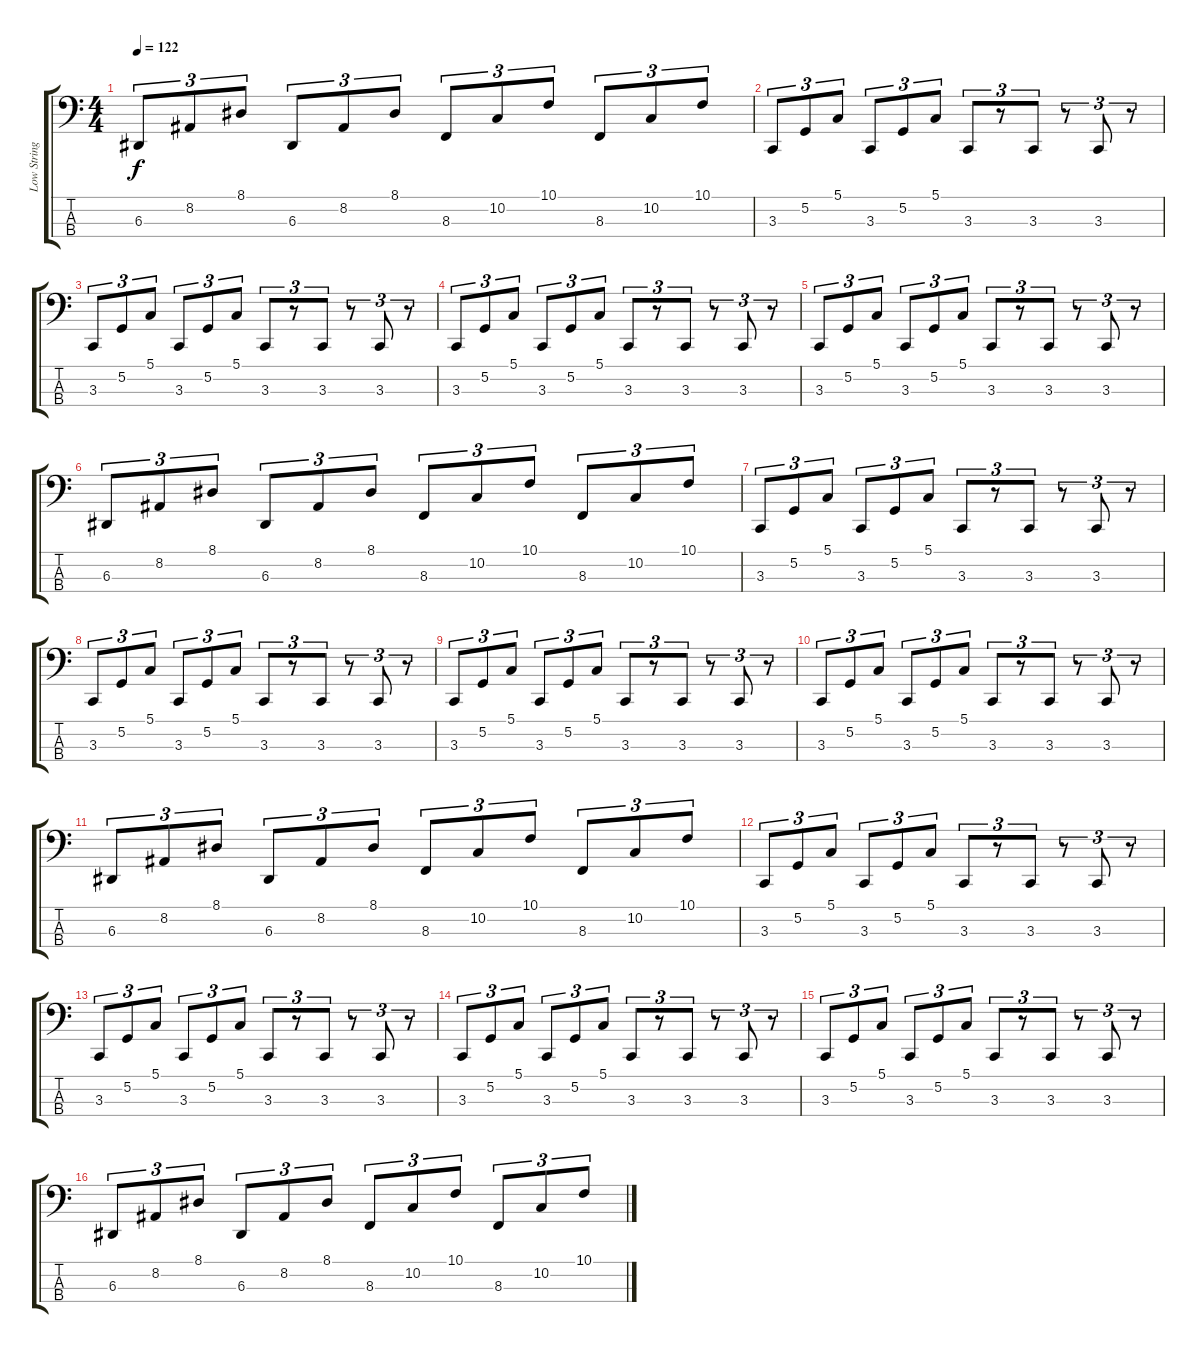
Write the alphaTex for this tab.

\track ("Low Strings (Bass Voice)" "Low String") {instrument synthstrings2}
\staff {score tabs}
\tuning (G2 D2 A1 E1) {hide}
\ts (4 4)
\tempo 122
\clef f4
\ks c
6.3.8{tu (3 2) dy f} 8.2.8{tu (3 2)} 8.1.8{tu (3 2)} 6.3.8{tu (3 2)} 8.2.8{tu (3 2)} 8.1.8{tu (3 2)} 8.3.8{tu (3 2)} 10.2.8{tu (3 2)} 10.1.8{tu (3 2)} 8.3.8{tu (3 2)} 10.2.8{tu (3 2)} 10.1.8{tu (3 2)} |
3.3.8{tu (3 2)} 5.2.8{tu (3 2)} 5.1.8{tu (3 2)} 3.3.8{tu (3 2)} 5.2.8{tu (3 2)} 5.1.8{tu (3 2)} 3.3.8{tu (3 2)} r.8{tu (3 2)} 3.3.8{tu (3 2)} r.8{tu (3 2)} 3.3.8{tu (3 2)} r.8{tu (3 2)} |
3.3.8{tu (3 2)} 5.2.8{tu (3 2)} 5.1.8{tu (3 2)} 3.3.8{tu (3 2)} 5.2.8{tu (3 2)} 5.1.8{tu (3 2)} 3.3.8{tu (3 2)} r.8{tu (3 2)} 3.3.8{tu (3 2)} r.8{tu (3 2)} 3.3.8{tu (3 2)} r.8{tu (3 2)} |
3.3.8{tu (3 2)} 5.2.8{tu (3 2)} 5.1.8{tu (3 2)} 3.3.8{tu (3 2)} 5.2.8{tu (3 2)} 5.1.8{tu (3 2)} 3.3.8{tu (3 2)} r.8{tu (3 2)} 3.3.8{tu (3 2)} r.8{tu (3 2)} 3.3.8{tu (3 2)} r.8{tu (3 2)} |
3.3.8{tu (3 2)} 5.2.8{tu (3 2)} 5.1.8{tu (3 2)} 3.3.8{tu (3 2)} 5.2.8{tu (3 2)} 5.1.8{tu (3 2)} 3.3.8{tu (3 2)} r.8{tu (3 2)} 3.3.8{tu (3 2)} r.8{tu (3 2)} 3.3.8{tu (3 2)} r.8{tu (3 2)} |
6.3.8{tu (3 2)} 8.2.8{tu (3 2)} 8.1.8{tu (3 2)} 6.3.8{tu (3 2)} 8.2.8{tu (3 2)} 8.1.8{tu (3 2)} 8.3.8{tu (3 2)} 10.2.8{tu (3 2)} 10.1.8{tu (3 2)} 8.3.8{tu (3 2)} 10.2.8{tu (3 2)} 10.1.8{tu (3 2)} |
3.3.8{tu (3 2)} 5.2.8{tu (3 2)} 5.1.8{tu (3 2)} 3.3.8{tu (3 2)} 5.2.8{tu (3 2)} 5.1.8{tu (3 2)} 3.3.8{tu (3 2)} r.8{tu (3 2)} 3.3.8{tu (3 2)} r.8{tu (3 2)} 3.3.8{tu (3 2)} r.8{tu (3 2)} |
3.3.8{tu (3 2)} 5.2.8{tu (3 2)} 5.1.8{tu (3 2)} 3.3.8{tu (3 2)} 5.2.8{tu (3 2)} 5.1.8{tu (3 2)} 3.3.8{tu (3 2)} r.8{tu (3 2)} 3.3.8{tu (3 2)} r.8{tu (3 2)} 3.3.8{tu (3 2)} r.8{tu (3 2)} |
3.3.8{tu (3 2)} 5.2.8{tu (3 2)} 5.1.8{tu (3 2)} 3.3.8{tu (3 2)} 5.2.8{tu (3 2)} 5.1.8{tu (3 2)} 3.3.8{tu (3 2)} r.8{tu (3 2)} 3.3.8{tu (3 2)} r.8{tu (3 2)} 3.3.8{tu (3 2)} r.8{tu (3 2)} |
3.3.8{tu (3 2)} 5.2.8{tu (3 2)} 5.1.8{tu (3 2)} 3.3.8{tu (3 2)} 5.2.8{tu (3 2)} 5.1.8{tu (3 2)} 3.3.8{tu (3 2)} r.8{tu (3 2)} 3.3.8{tu (3 2)} r.8{tu (3 2)} 3.3.8{tu (3 2)} r.8{tu (3 2)} |
6.3.8{tu (3 2)} 8.2.8{tu (3 2)} 8.1.8{tu (3 2)} 6.3.8{tu (3 2)} 8.2.8{tu (3 2)} 8.1.8{tu (3 2)} 8.3.8{tu (3 2)} 10.2.8{tu (3 2)} 10.1.8{tu (3 2)} 8.3.8{tu (3 2)} 10.2.8{tu (3 2)} 10.1.8{tu (3 2)} |
3.3.8{tu (3 2)} 5.2.8{tu (3 2)} 5.1.8{tu (3 2)} 3.3.8{tu (3 2)} 5.2.8{tu (3 2)} 5.1.8{tu (3 2)} 3.3.8{tu (3 2)} r.8{tu (3 2)} 3.3.8{tu (3 2)} r.8{tu (3 2)} 3.3.8{tu (3 2)} r.8{tu (3 2)} |
3.3.8{tu (3 2)} 5.2.8{tu (3 2)} 5.1.8{tu (3 2)} 3.3.8{tu (3 2)} 5.2.8{tu (3 2)} 5.1.8{tu (3 2)} 3.3.8{tu (3 2)} r.8{tu (3 2)} 3.3.8{tu (3 2)} r.8{tu (3 2)} 3.3.8{tu (3 2)} r.8{tu (3 2)} |
3.3.8{tu (3 2)} 5.2.8{tu (3 2)} 5.1.8{tu (3 2)} 3.3.8{tu (3 2)} 5.2.8{tu (3 2)} 5.1.8{tu (3 2)} 3.3.8{tu (3 2)} r.8{tu (3 2)} 3.3.8{tu (3 2)} r.8{tu (3 2)} 3.3.8{tu (3 2)} r.8{tu (3 2)} |
3.3.8{tu (3 2)} 5.2.8{tu (3 2)} 5.1.8{tu (3 2)} 3.3.8{tu (3 2)} 5.2.8{tu (3 2)} 5.1.8{tu (3 2)} 3.3.8{tu (3 2)} r.8{tu (3 2)} 3.3.8{tu (3 2)} r.8{tu (3 2)} 3.3.8{tu (3 2)} r.8{tu (3 2)} |
6.3.8{tu (3 2)} 8.2.8{tu (3 2)} 8.1.8{tu (3 2)} 6.3.8{tu (3 2)} 8.2.8{tu (3 2)} 8.1.8{tu (3 2)} 8.3.8{tu (3 2)} 10.2.8{tu (3 2)} 10.1.8{tu (3 2)} 8.3.8{tu (3 2)} 10.2.8{tu (3 2)} 10.1.8{tu (3 2)}
